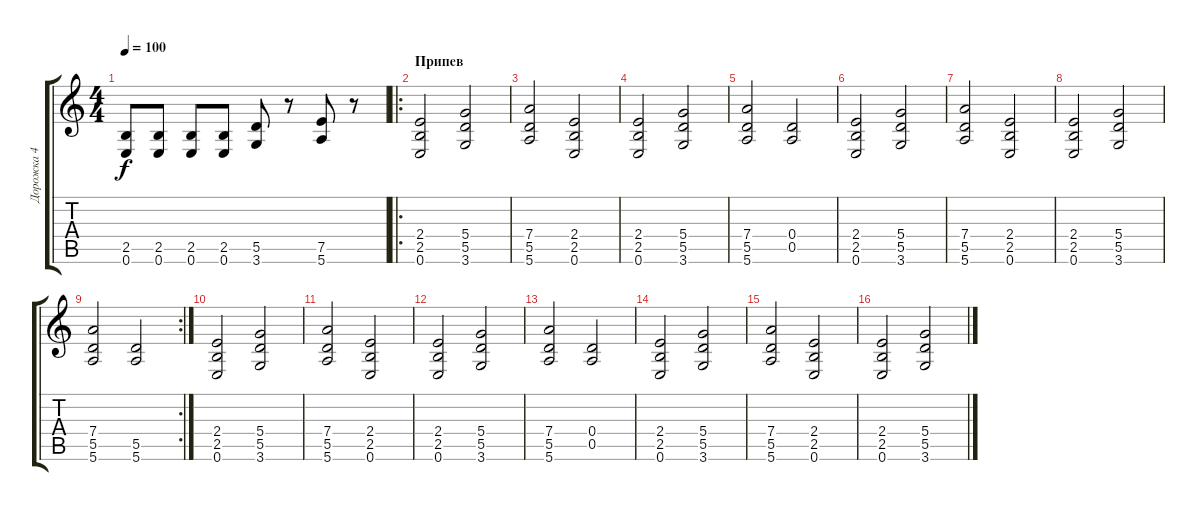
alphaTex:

\track ("Дорожка 4" "Дорожка 4") {instrument overdrivenguitar}
\staff {score tabs}
\tuning (E4 B3 G3 D3 A2 E2) {hide}
\ts (4 4)
\section ("" "")
\tempo 100
\clef g2
\ks c
(2.5 0.6).8{dy f} (2.5 0.6).8 (2.5 0.6).8 (2.5 0.6).8 (5.5 3.6).8 r.8 (7.5 5.6).8 r.8 |
\ro
\section ("" "Припев")
(2.4 2.5 0.6).2 (5.4 5.5 3.6).2 |
(7.4 5.5 5.6).2 (2.4 2.5 0.6).2 |
(2.4 2.5 0.6).2 (5.4 5.5 3.6).2 |
(7.4 5.5 5.6).2 (0.4 0.5).2 |
(2.4 2.5 0.6).2 (5.4 5.5 3.6).2 |
(7.4 5.5 5.6).2 (2.4 2.5 0.6).2 |
(2.4 2.5 0.6).2 (5.4 5.5 3.6).2 |
\rc 2
(7.4 5.5 5.6).2 (5.5 5.6).2 |
(2.4 2.5 0.6).2 (5.4 5.5 3.6).2 |
(7.4 5.5 5.6).2 (2.4 2.5 0.6).2 |
(2.4 2.5 0.6).2 (5.4 5.5 3.6).2 |
(7.4 5.5 5.6).2 (0.4 0.5).2 |
(2.4 2.5 0.6).2 (5.4 5.5 3.6).2 |
(7.4 5.5 5.6).2 (2.4 2.5 0.6).2 |
(2.4 2.5 0.6).2 (5.4 5.5 3.6).2
